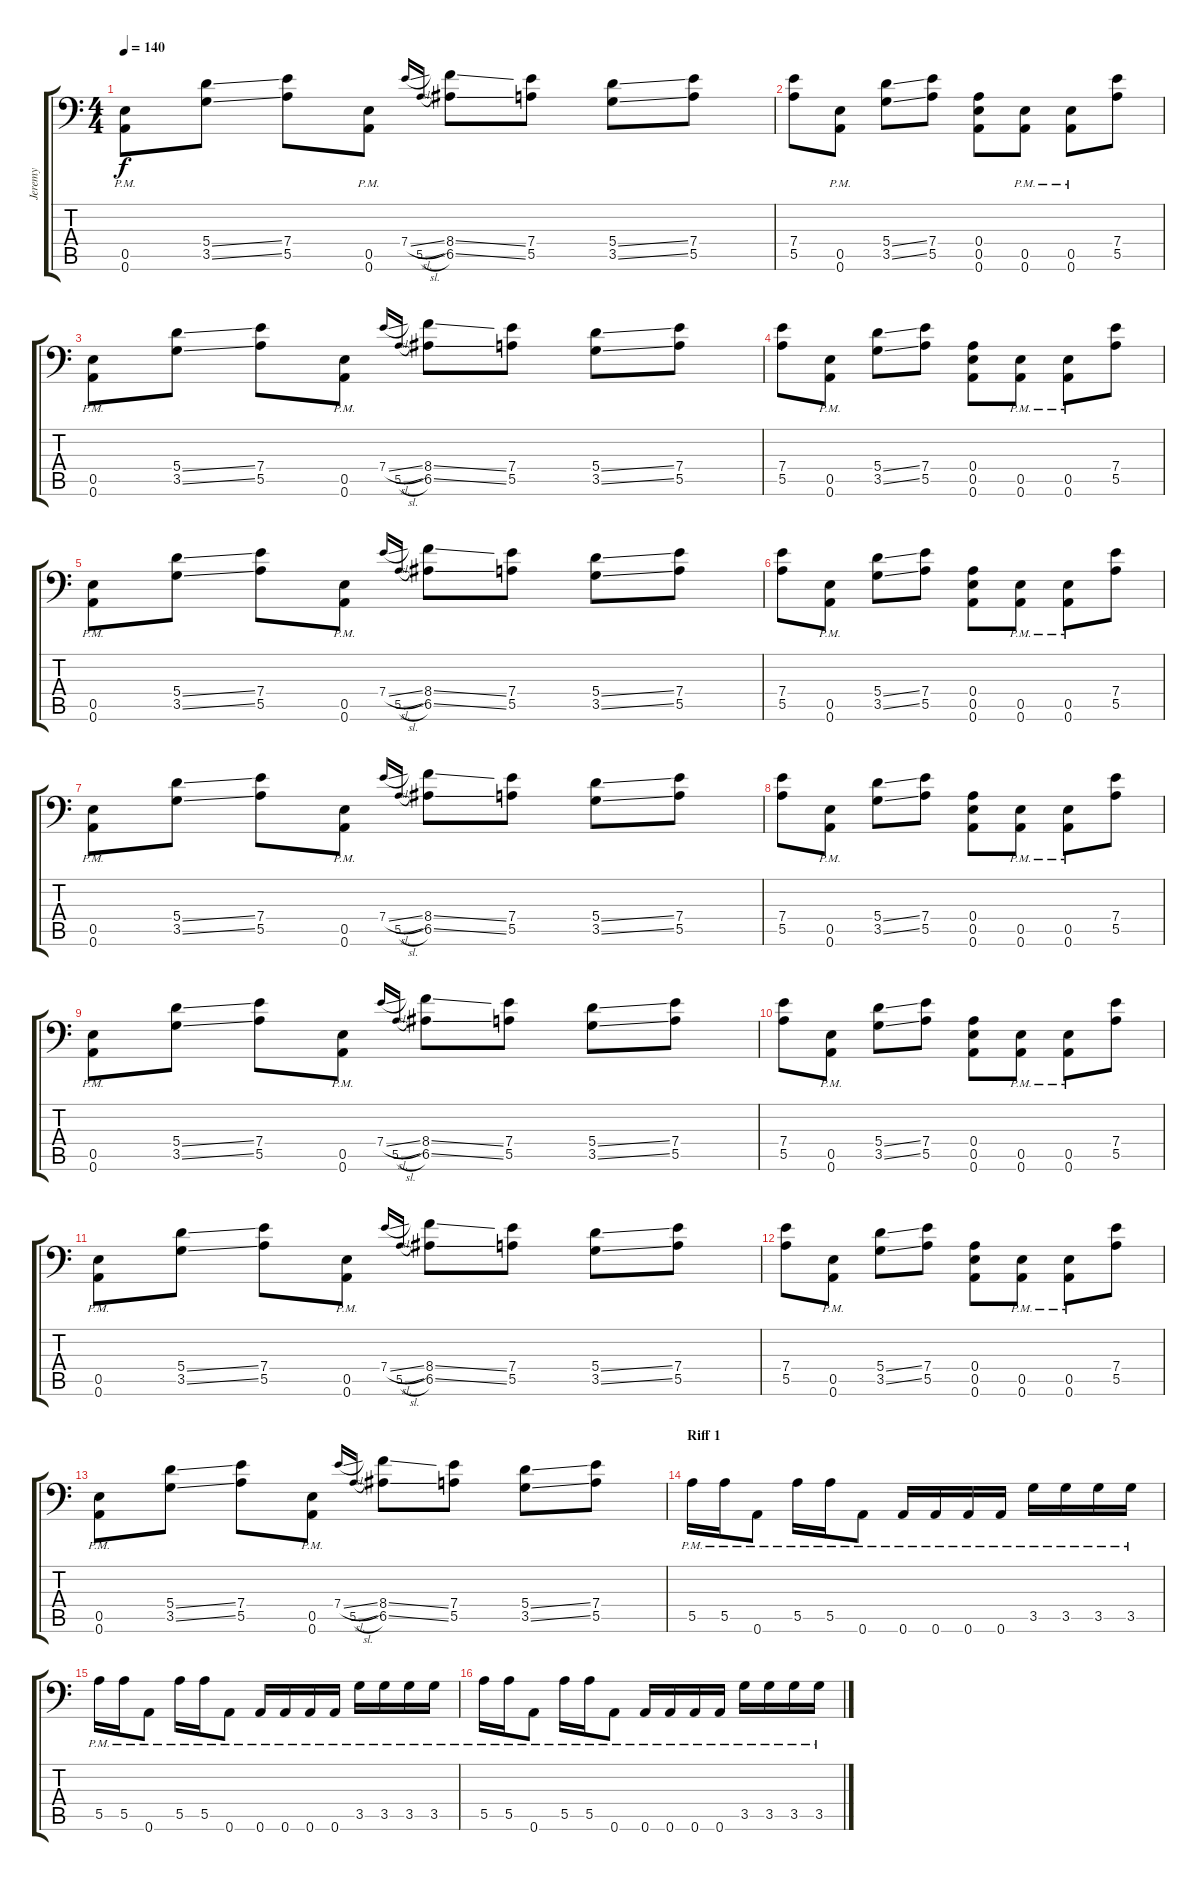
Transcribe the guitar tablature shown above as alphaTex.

\track ("Jeremy" "Jeremy") {instrument overdrivenguitar}
\staff {score tabs}
\tuning (B3 Gb3 D3 A2 E2 A1) {hide}
\ts (4 4)
\tempo 140
\clef f4
\ks c
(0.5{pm} 0.6{pm}).8{dy f} (5.4{ss} 3.5{ss}).8 (7.4 5.5).8 (0.5{pm} 0.6{pm}).8 7.4{sl}.16{gr onbeat} 5.5{sl}.16{gr onbeat} (8.4{ss} 6.5{ss}).8 (7.4 5.5).8 (5.4{ss} 3.5{ss}).8 (7.4 5.5).8 |
(7.4 5.5).8 (0.5{pm} 0.6{pm}).8 (5.4{ss} 3.5{ss}).8 (7.4 5.5).8 (0.4 0.5 0.6).8 (0.5{pm} 0.6{pm}).8 (0.5{pm} 0.6{pm}).8 (7.4 5.5).8 |
(0.5{pm} 0.6{pm}).8 (5.4{ss} 3.5{ss}).8 (7.4 5.5).8 (0.5{pm} 0.6{pm}).8 7.4{sl}.16{gr onbeat} 5.5{sl}.16{gr onbeat} (8.4{ss} 6.5{ss}).8 (7.4 5.5).8 (5.4{ss} 3.5{ss}).8 (7.4 5.5).8 |
(7.4 5.5).8 (0.5{pm} 0.6{pm}).8 (5.4{ss} 3.5{ss}).8 (7.4 5.5).8 (0.4 0.5 0.6).8 (0.5{pm} 0.6{pm}).8 (0.5{pm} 0.6{pm}).8 (7.4 5.5).8 |
(0.5{pm} 0.6{pm}).8 (5.4{ss} 3.5{ss}).8 (7.4 5.5).8 (0.5{pm} 0.6{pm}).8 7.4{sl}.16{gr onbeat} 5.5{sl}.16{gr onbeat} (8.4{ss} 6.5{ss}).8 (7.4 5.5).8 (5.4{ss} 3.5{ss}).8 (7.4 5.5).8 |
(7.4 5.5).8 (0.5{pm} 0.6{pm}).8 (5.4{ss} 3.5{ss}).8 (7.4 5.5).8 (0.4 0.5 0.6).8 (0.5{pm} 0.6{pm}).8 (0.5{pm} 0.6{pm}).8 (7.4 5.5).8 |
(0.5{pm} 0.6{pm}).8 (5.4{ss} 3.5{ss}).8 (7.4 5.5).8 (0.5{pm} 0.6{pm}).8 7.4{sl}.16{gr onbeat} 5.5{sl}.16{gr onbeat} (8.4{ss} 6.5{ss}).8 (7.4 5.5).8 (5.4{ss} 3.5{ss}).8 (7.4 5.5).8 |
(7.4 5.5).8 (0.5{pm} 0.6{pm}).8 (5.4{ss} 3.5{ss}).8 (7.4 5.5).8 (0.4 0.5 0.6).8 (0.5{pm} 0.6{pm}).8 (0.5{pm} 0.6{pm}).8 (7.4 5.5).8 |
(0.5{pm} 0.6{pm}).8 (5.4{ss} 3.5{ss}).8 (7.4 5.5).8 (0.5{pm} 0.6{pm}).8 7.4{sl}.16{gr onbeat} 5.5{sl}.16{gr onbeat} (8.4{ss} 6.5{ss}).8 (7.4 5.5).8 (5.4{ss} 3.5{ss}).8 (7.4 5.5).8 |
(7.4 5.5).8 (0.5{pm} 0.6{pm}).8 (5.4{ss} 3.5{ss}).8 (7.4 5.5).8 (0.4 0.5 0.6).8 (0.5{pm} 0.6{pm}).8 (0.5{pm} 0.6{pm}).8 (7.4 5.5).8 |
(0.5{pm} 0.6{pm}).8 (5.4{ss} 3.5{ss}).8 (7.4 5.5).8 (0.5{pm} 0.6{pm}).8 7.4{sl}.16{gr onbeat} 5.5{sl}.16{gr onbeat} (8.4{ss} 6.5{ss}).8 (7.4 5.5).8 (5.4{ss} 3.5{ss}).8 (7.4 5.5).8 |
(7.4 5.5).8 (0.5{pm} 0.6{pm}).8 (5.4{ss} 3.5{ss}).8 (7.4 5.5).8 (0.4 0.5 0.6).8 (0.5{pm} 0.6{pm}).8 (0.5{pm} 0.6{pm}).8 (7.4 5.5).8 |
(0.5{pm} 0.6{pm}).8 (5.4{ss} 3.5{ss}).8 (7.4 5.5).8 (0.5{pm} 0.6{pm}).8 7.4{sl}.16{gr onbeat} 5.5{sl}.16{gr onbeat} (8.4{ss} 6.5{ss}).8 (7.4 5.5).8 (5.4{ss} 3.5{ss}).8 (7.4 5.5).8 |
\section ("" "Riff 1")
5.5{pm}.16 5.5{pm}.16 0.6{pm}.8 5.5{pm}.16 5.5{pm}.16 0.6{pm}.8 0.6{pm}.16 0.6{pm}.16 0.6{pm}.16 0.6{pm}.16 3.5{pm}.16 3.5{pm}.16 3.5{pm}.16 3.5{pm}.16 |
5.5{pm}.16 5.5{pm}.16 0.6{pm}.8 5.5{pm}.16 5.5{pm}.16 0.6{pm}.8 0.6{pm}.16 0.6{pm}.16 0.6{pm}.16 0.6{pm}.16 3.5{pm}.16 3.5{pm}.16 3.5{pm}.16 3.5{pm}.16 |
5.5{pm}.16 5.5{pm}.16 0.6{pm}.8 5.5{pm}.16 5.5{pm}.16 0.6{pm}.8 0.6{pm}.16 0.6{pm}.16 0.6{pm}.16 0.6{pm}.16 3.5{pm}.16 3.5{pm}.16 3.5{pm}.16 3.5{pm}.16
